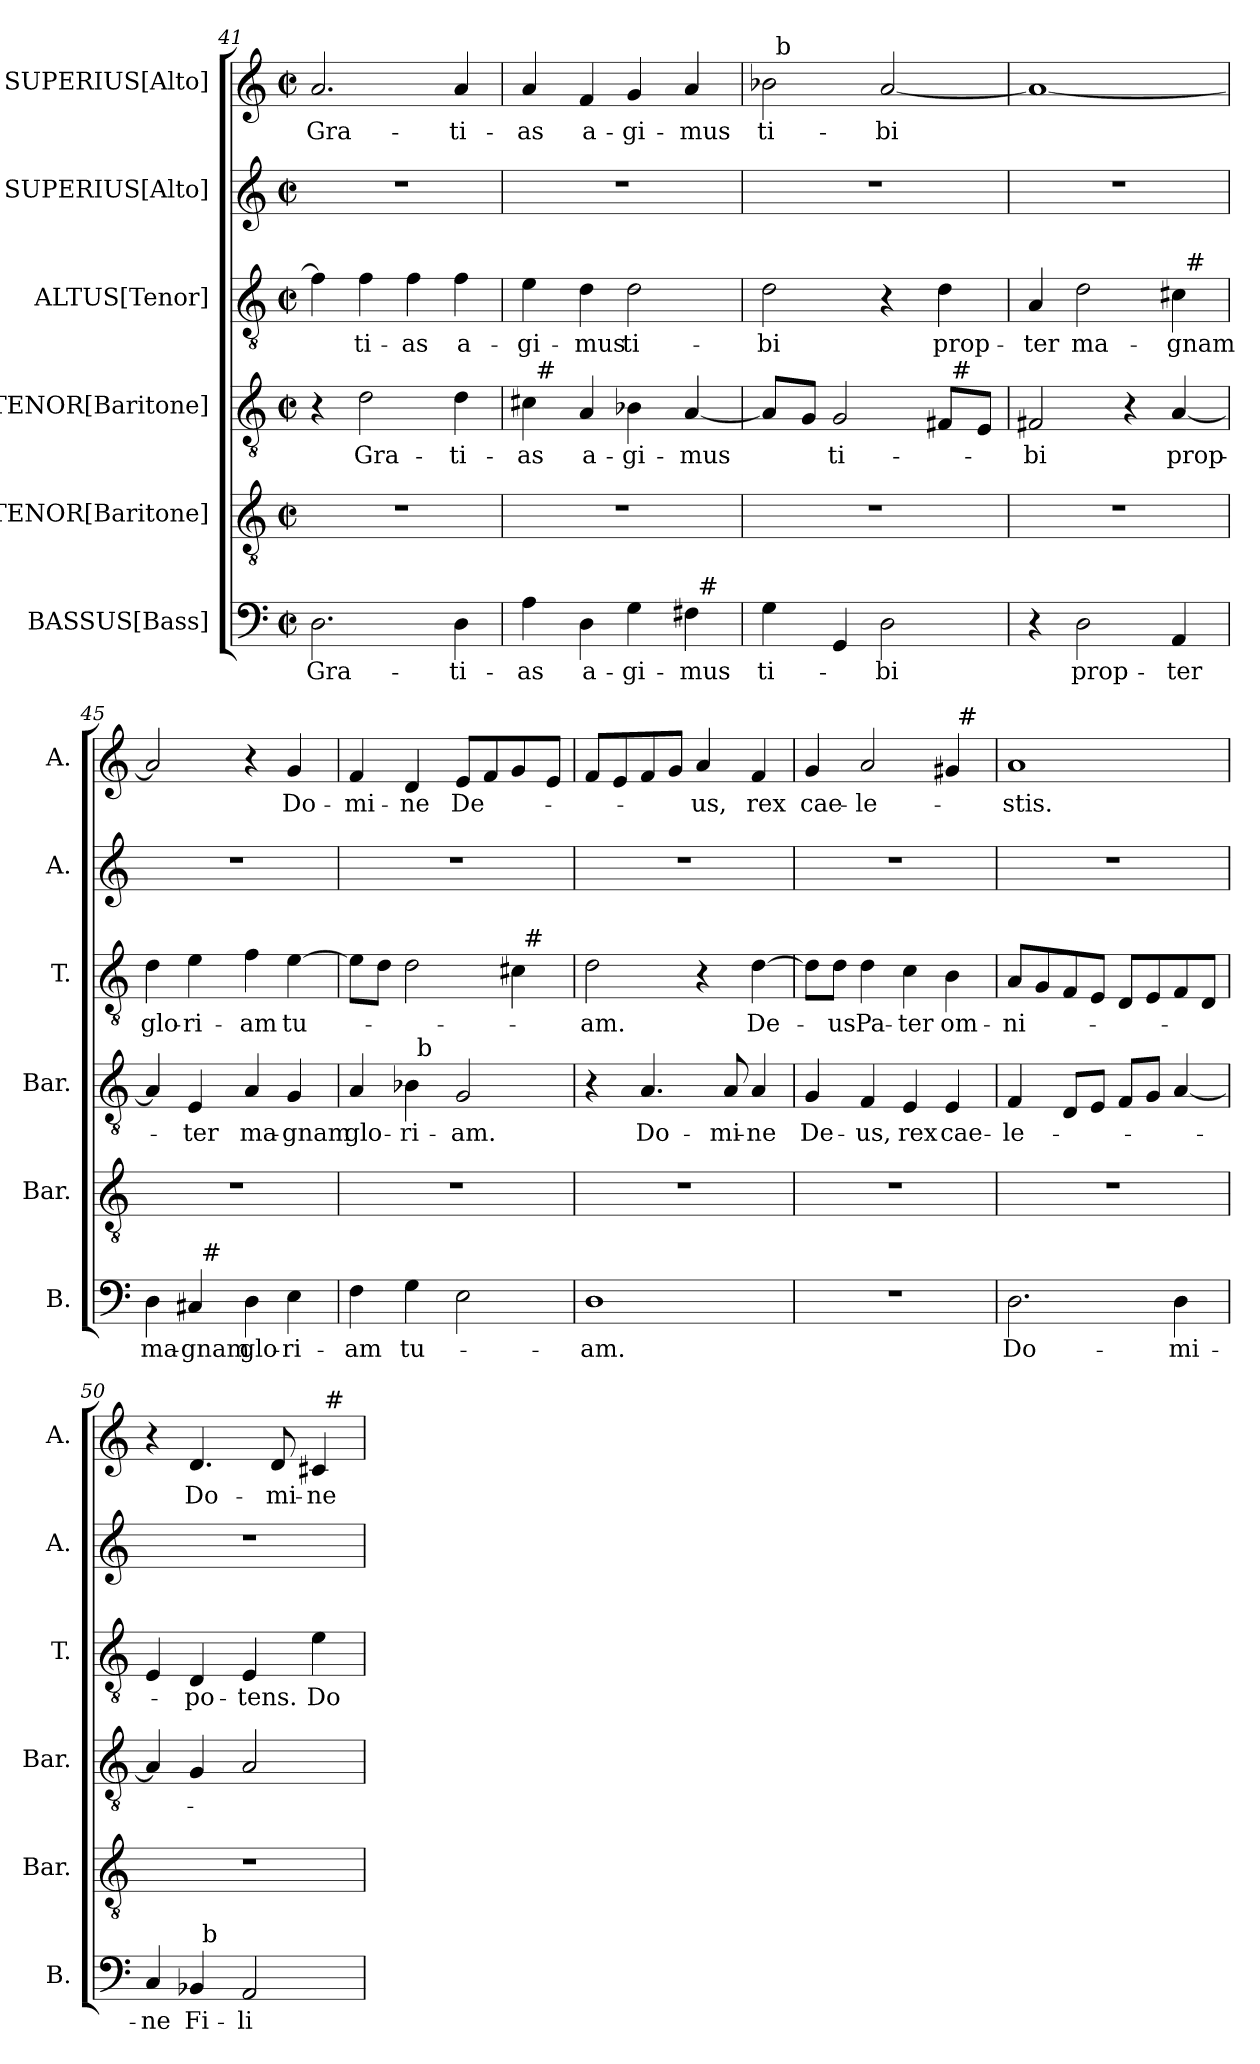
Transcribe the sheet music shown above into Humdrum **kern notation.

**kern	**text	**kern	**kern	**text	**kern	**text	**kern	**kern	**text
*part6	*part6	*part5	*part4	*part4	*part3	*part3	*part2	*part1	*part1
*staff6	*staff6	*staff5	*staff4	*staff4	*staff3	*staff3	*staff2	*staff1	*staff1
*I"BASSUS[Bass]	*	*I"TENOR[Baritone]	*I"TENOR[Baritone]	*	*I"ALTUS[Tenor]	*	*I"SUPERIUS[Alto]	*I"SUPERIUS[Alto]	*
*I'B.	*	*I'Bar.	*I'Bar.	*	*I'T.	*	*I'A.	*I'A.	*
!!LO:PB:g=z
*clefF4	*	*clefGv2	*clefGv2	*	*clefGv2	*	*clefG2	*clefG2	*
*	*	*ITrd7c12	*ITrd7c12	*	*ITrd7c12	*	*	*	*
*k[]	*	*k[]	*k[]	*	*k[]	*	*k[]	*k[]	*
*C:	*	*C:	*C:	*	*C:	*	*C:	*C:	*
*M2/2	*	*M2/2	*M2/2	*	*M2/2	*	*M2/2	*M2/2	*
*met(c|)	*	*met(c|)	*met(c|)	*	*met(c|)	*	*met(c|)	*met(c|)	*
=41	=41	=41	=41	=41	=41	=41	=41	=41	=41
!	!LO:LY:b	!	!	!	!	!	!	!	!LO:LY:b
2.D\	Gra-	1r	4r	.	4F\]	.	1r	2.a/	Gra-
!	!	!	!	!LO:LY:b	!	!LO:LY:b	!	!	!
.	.	.	2D\	Gra-	4F\	-ti-	.	.	.
!	!	!	!	!	!	!LO:LY:b	!	!	!
.	.	.	.	.	4F\	-as	.	.	.
!	!LO:LY:b	!	!	!LO:LY:b	!	!LO:LY:b	!	!	!LO:LY:b
4D\	-ti-	.	4D\	-ti-	4F\	a-	.	4a/	-ti-
=42	=42	=42	=42	=42	=42	=42	=42	=42	=42
!	!LO:LY:b	!	!	!LO:LY:b	!	!LO:LY:b	!	!	!LO:LY:b
*^	*	*	*^	*	*	*	*	*	*
4A\	2ryy	-as	1r	4C#\	32ryy	-as	4E\	-gi-	1r	4a/	-as
!	!	!	!	!	!LO:TX:a:t=#	!	!	!	!	!	!
.	.	.	.	.	2ryy	.	.	.	.	.	.
!	!	!LO:LY:b	!	!	!	!LO:LY:b	!	!LO:LY:b	!	!	!LO:LY:b
4D\	.	a-	.	4AA/	.	a-	4D\	-mus	.	4f/	a-
!	!	!LO:LY:b	!	!	!	!LO:LY:b	!	!LO:LY:b	!	!	!LO:LY:b
4G\	4ryy	-gi-	.	4BB-X\	.	-gi-	2D\	ti-	.	4g/	-gi-
.	.	.	.	.	4...ryy	.	.	.	.	.	.
!	!	!LO:LY:b	!	!	!	!LO:LY:b	!	!	!	!	!LO:LY:b
4F#\	32ryy	-mus	.	[<4AA/	.	-mus	.	.	.	4a/	-mus
!	!LO:TX:a:t=#	!	!	!	!	!	!	!	!	!	!
.	8..ryy	.	.	.	.	.	.	.	.	.	.
=43	=43	=43	=43	=43	=43	=43	=43	=43	=43	=43	=43
!	!	!LO:LY:b	!	!	!	!	!	!LO:LY:b	!	!	!LO:LY:b
*v	*v	*	*	*	*	*	*	*	*	*^	*
4G\	ti-	1r	8AA/L]	2ryy	.	2D\	-bi	1r	2b-\	32ryy	ti-
!	!	!	!	!	!	!	!	!	!	!LO:TX:a:t=b	!
.	.	.	.	.	.	.	.	.	.	2ryy	.
.	.	.	8GG/J	.	.	.	.	.	.	.	.
!	!	!	!	!	!LO:LY:b	!	!	!	!	!	!
4GG/	.	.	2GG/	.	ti-	.	.	.	.	.	.
!	!LO:LY:b	!	!	!	!	!	!	!	!	!	!LO:LY:b
2D\	-bi	.	.	4ryy	.	4r	.	.	[<2a/	.	-bi
.	.	.	.	.	.	.	.	.	.	4...ryy	.
!	!	!	!	!	!	!	!LO:LY:b	!	!	!	!
.	.	.	8FF#/L	32ryy	.	4D\	prop-	.	.	.	.
!	!	!	!	!LO:TX:a:t=#	!	!	!	!	!	!	!
.	.	.	.	8..ryy	.	.	.	.	.	.	.
.	.	.	8EE/J	.	.	.	.	.	.	.	.
=44	=44	=44	=44	=44	=44	=44	=44	=44	=44	=44	=44
!	!	!	!	!	!LO:LY:b	!	!LO:LY:b	!	!	!	!
*	*	*	*v	*v	*	*^	*	*	*v	*v	*
4r	.	1r	2FF#X/	-bi	4AA/	2ryy	-ter	1r	1a_	.
!	!LO:LY:b	!	!	!	!	!	!LO:LY:b	!	!	!
2D\	prop-	.	.	.	2D\	.	ma-	.	.	.
.	.	.	4r	.	.	4ryy	.	.	.	.
!	!LO:LY:b	!	!	!LO:LY:b	!	!	!LO:LY:b	!	!	!
4AA/	-ter	.	[<4AA/	prop-	4C#\	32ryy	-gnam	.	.	.
!	!	!	!	!	!	!LO:TX:a:t=#	!	!	!	!
.	.	.	.	.	.	8..ryy	.	.	.	.
=45	=45	=45	=45	=45	=45	=45	=45	=45	=45	=45
!	!LO:LY:b	!	!	!	!	!	!LO:LY:b	!	!	!
*^	*	*	*	*	*v	*v	*	*	*	*
4D\	4ryy	ma-	1r	4AA/]	.	4D\	glo-	1r	2a/]	.
!	!	!LO:LY:b	!	!	!LO:LY:b	!	!LO:LY:b	!	!	!
4C#/	32ryy	-gnam	.	4EE/	-ter	4E\	-ri-	.	.	.
!	!LO:TX:a:t=#	!	!	!	!	!	!	!	!	!
.	2ryy	.	.	.	.	.	.	.	.	.
!	!	!LO:LY:b	!	!	!LO:LY:b	!	!LO:LY:b	!	!	!
4D\	.	glo-	.	4AA/	ma-	4F\	-am	.	4r	.
!	!	!LO:LY:b	!	!	!LO:LY:b	!	!LO:LY:b	!	!	!LO:LY:b
4E\	.	-ri-	.	4GG/	-gnam	[>4E\	tu-	.	4g/	Do-
.	8..ryy	.	.	.	.	.	.	.	.	.
=46	=46	=46	=46	=46	=46	=46	=46	=46	=46	=46
!	!	!LO:LY:b	!	!	!LO:LY:b	!	!	!	!	!LO:LY:b
*v	*v	*	*	*^	*	*^	*	*	*	*
4F\	-am	1r	4AA/	4ryy	glo-	8E\L]	2ryy	.	1r	4f/	-mi-
.	.	.	.	.	.	8D\J	.	.	.	.	.
!	!LO:LY:b	!	!	!	!LO:LY:b	!	!	!	!	!	!LO:LY:b
4G\	tu-	.	4BB-\	32ryy	-ri-	2D\	.	.	.	4d/	-ne
!	!	!	!	!LO:TX:a:t=b	!	!	!	!	!	!	!
.	.	.	.	2ryy	.	.	.	.	.	.	.
!	!	!	!	!	!LO:LY:b	!	!	!	!	!	!LO:LY:b
2E\	.	.	2GG/	.	-am.	.	4ryy	.	.	8e/L	De-
.	.	.	.	.	.	.	.	.	.	8f/	.
.	.	.	.	.	.	4C#\	32ryy	.	.	8g/	.
!	!	!	!	!	!	!	!LO:TX:a:t=#	!	!	!	!
.	.	.	.	8..ryy	.	.	8..ryy	.	.	.	.
.	.	.	.	.	.	.	.	.	.	8e/J	.
=47	=47	=47	=47	=47	=47	=47	=47	=47	=47	=47	=47
!	!LO:LY:b	!	!	!	!	!	!	!LO:LY:b	!	!	!
*	*	*	*v	*v	*	*	*	*	*	*	*
*	*	*	*	*	*v	*v	*	*	*	*
1D	-am.	1r	4r	.	2D\	-am.	1r	8f/L	.
.	.	.	.	.	.	.	.	8e/	.
!	!	!	!	!LO:LY:b	!	!	!	!	!
.	.	.	4.AA/	Do-	.	.	.	8f/	.
.	.	.	.	.	.	.	.	8g/J	.
!	!	!	!	!	!	!	!	!	!LO:LY:b
.	.	.	.	.	4r	.	.	4a/	-us,
!	!	!	!	!LO:LY:b	!	!	!	!	!
.	.	.	8AA/	-mi-	.	.	.	.	.
!	!	!	!	!LO:LY:b	!	!LO:LY:b	!	!	!LO:LY:b
.	.	.	4AA/	-ne	[>4D\	De-	.	4f/	rex
!!LO:LB:g=z
=48	=48	=48	=48	=48	=48	=48	=48	=48	=48
!	!	!	!	!LO:LY:b	!	!	!	!	!LO:LY:b
*	*	*	*	*	*	*	*	*^	*
1r	.	1r	4GG/	De-	8D\L]	.	1r	4g/	2ryy	cae-
!	!	!	!	!	!	!LO:LY:b	!	!	!	!
.	.	.	.	.	8D\J	-us	.	.	.	.
!	!	!	!	!LO:LY:b	!	!LO:LY:b	!	!	!	!LO:LY:b
.	.	.	4FF/	-us,	4D\	Pa-	.	2a/	.	-le-
!	!	!	!	!LO:LY:b	!	!LO:LY:b	!	!	!	!
.	.	.	4EE/	rex	4C\	-ter	.	.	4ryy	.
!	!	!	!	!LO:LY:b	!	!LO:LY:b	!	!	!	!
.	.	.	4EE/	cae-	4BB\	om-	.	4g#/	32ryy	.
!	!	!	!	!	!	!	!	!	!LO:TX:a:t=#	!
.	.	.	.	.	.	.	.	.	8..ryy	.
=49	=49	=49	=49	=49	=49	=49	=49	=49	=49	=49
!	!LO:LY:b	!	!	!LO:LY:b	!	!LO:LY:b	!	!	!	!LO:LY:b
*	*	*	*	*	*	*	*	*v	*v	*
2.D\	Do-	1r	4FF/	-le-	8AA/L	-ni-	1r	1a	-stis.
.	.	.	.	.	8GG/	.	.	.	.
.	.	.	8DD/L	.	8FF/	.	.	.	.
.	.	.	8EE/J	.	8EE/J	.	.	.	.
.	.	.	8FF/L	.	8DD/L	.	.	.	.
.	.	.	8GG/J	.	8EE/	.	.	.	.
!	!LO:LY:b	!	!	!	!	!	!	!	!
4D\	-mi-	.	[<4AA/	.	8FF/	.	.	.	.
.	.	.	.	.	8DD/J	.	.	.	.
=50	=50	=50	=50	=50	=50	=50	=50	=50	=50
!	!LO:LY:b	!	!	!	!	!	!	!	!
*^	*	*	*	*	*	*	*	*^	*
4C/	4ryy	-ne	1r	4AA/]	.	4EE/	.	1r	4r	2ryy	.
!	!	!LO:LY:b	!	!	!	!	!LO:LY:b	!	!	!	!LO:LY:b
4BB-/	32ryy	Fi-	.	4GG/	.	4DD/	-po-	.	4.d/	.	Do-
!	!LO:TX:a:t=b	!	!	!	!	!	!	!	!	!	!
.	2ryy	.	.	.	.	.	.	.	.	.	.
!	!	!LO:LY:b	!	!	!	!	!LO:LY:b	!	!	!	!
2AA/	.	-li	.	2AA/	.	4EE/	-tens.	.	.	4ryy	.
!	!	!	!	!	!	!	!	!	!	!	!LO:LY:b
.	.	.	.	.	.	.	.	.	8d/	.	-mi-
!	!	!	!	!	!	!	!LO:LY:b	!	!	!	!LO:LY:b
.	.	.	.	.	.	4E\	Do-	.	4c#/	32ryy	-ne
!	!	!	!	!	!	!	!	!	!	!LO:TX:a:t=#	!
.	8..ryy	.	.	.	.	.	.	.	.	8..ryy	.
*v	*v	*	*	*	*	*	*	*	*v	*v	*
=	=	=	=	=	=	=	=	=	=
*-	*-	*-	*-	*-	*-	*-	*-	*-	*-
